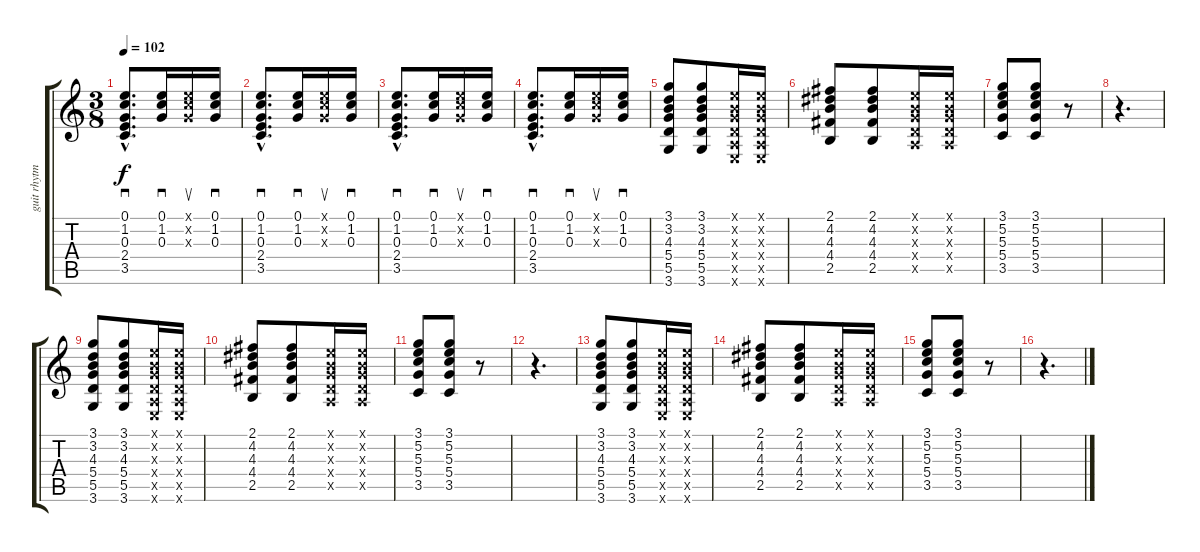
\track ("guit rhytmique" "guit rhytm") {instrument acousticguitarsteel}
\staff {score tabs}
\tuning (E4 B3 G3 D3 A2 E2) {hide}
\ts (3 8)
\tempo 102
\clef g2
\ks c
(0.1{hac} 1.2{hac} 0.3{hac} 2.4{hac} 3.5{hac}).8{d sd dy f} (0.1 1.2 0.3).16{sd} (0.1{x} 1.2{x} 0.3{x}).16{su} (0.1 1.2 0.3).16{sd} |
(0.1{hac} 1.2{hac} 0.3{hac} 2.4{hac} 3.5{hac}).8{d sd} (0.1 1.2 0.3).16{sd} (0.1{x} 1.2{x} 0.3{x}).16{su} (0.1 1.2 0.3).16{sd} |
(0.1{hac} 1.2{hac} 0.3{hac} 2.4{hac} 3.5{hac}).8{d sd} (0.1 1.2 0.3).16{sd} (0.1{x} 1.2{x} 0.3{x}).16{su} (0.1 1.2 0.3).16{sd} |
(0.1{hac} 1.2{hac} 0.3{hac} 2.4{hac} 3.5{hac}).8{d sd} (0.1 1.2 0.3).16{sd} (0.1{x} 1.2{x} 0.3{x}).16{su} (0.1 1.2 0.3).16{sd} |
(3.1 3.2 4.3 5.4 5.5 3.6).8 (3.1 3.2 4.3 5.4 5.5 3.6).8 (0.1{x} 0.2{x} 0.3{x} 0.4{x} 0.5{x} 0.6{x}).16 (0.1{x} 0.2{x} 0.3{x} 0.4{x} 0.5{x} 0.6{x}).16 |
(2.1 4.2 4.3 4.4 2.5).8 (2.1 4.2 4.3 4.4 2.5).8 (0.1{x} 0.2{x} 0.3{x} 0.4{x} 0.5{x}).16 (0.1{x} 0.2{x} 0.3{x} 0.4{x} 0.5{x}).16 |
(3.1 5.2 5.3 5.4 3.5).8 (3.1 5.2 5.3 5.4 3.5).8 r.8 |
r.4{d} |
(3.1 3.2 4.3 5.4 5.5 3.6).8 (3.1 3.2 4.3 5.4 5.5 3.6).8 (0.1{x} 0.2{x} 0.3{x} 0.4{x} 0.5{x} 0.6{x}).16 (0.1{x} 0.2{x} 0.3{x} 0.4{x} 0.5{x} 0.6{x}).16 |
(2.1 4.2 4.3 4.4 2.5).8 (2.1 4.2 4.3 4.4 2.5).8 (0.1{x} 0.2{x} 0.3{x} 0.4{x} 0.5{x}).16 (0.1{x} 0.2{x} 0.3{x} 0.4{x} 0.5{x}).16 |
(3.1 5.2 5.3 5.4 3.5).8 (3.1 5.2 5.3 5.4 3.5).8 r.8 |
r.4{d} |
(3.1 3.2 4.3 5.4 5.5 3.6).8 (3.1 3.2 4.3 5.4 5.5 3.6).8 (0.1{x} 0.2{x} 0.3{x} 0.4{x} 0.5{x} 0.6{x}).16 (0.1{x} 0.2{x} 0.3{x} 0.4{x} 0.5{x} 0.6{x}).16 |
(2.1 4.2 4.3 4.4 2.5).8 (2.1 4.2 4.3 4.4 2.5).8 (0.1{x} 0.2{x} 0.3{x} 0.4{x} 0.5{x}).16 (0.1{x} 0.2{x} 0.3{x} 0.4{x} 0.5{x}).16 |
(3.1 5.2 5.3 5.4 3.5).8 (3.1 5.2 5.3 5.4 3.5).8 r.8 |
r.4{d}
